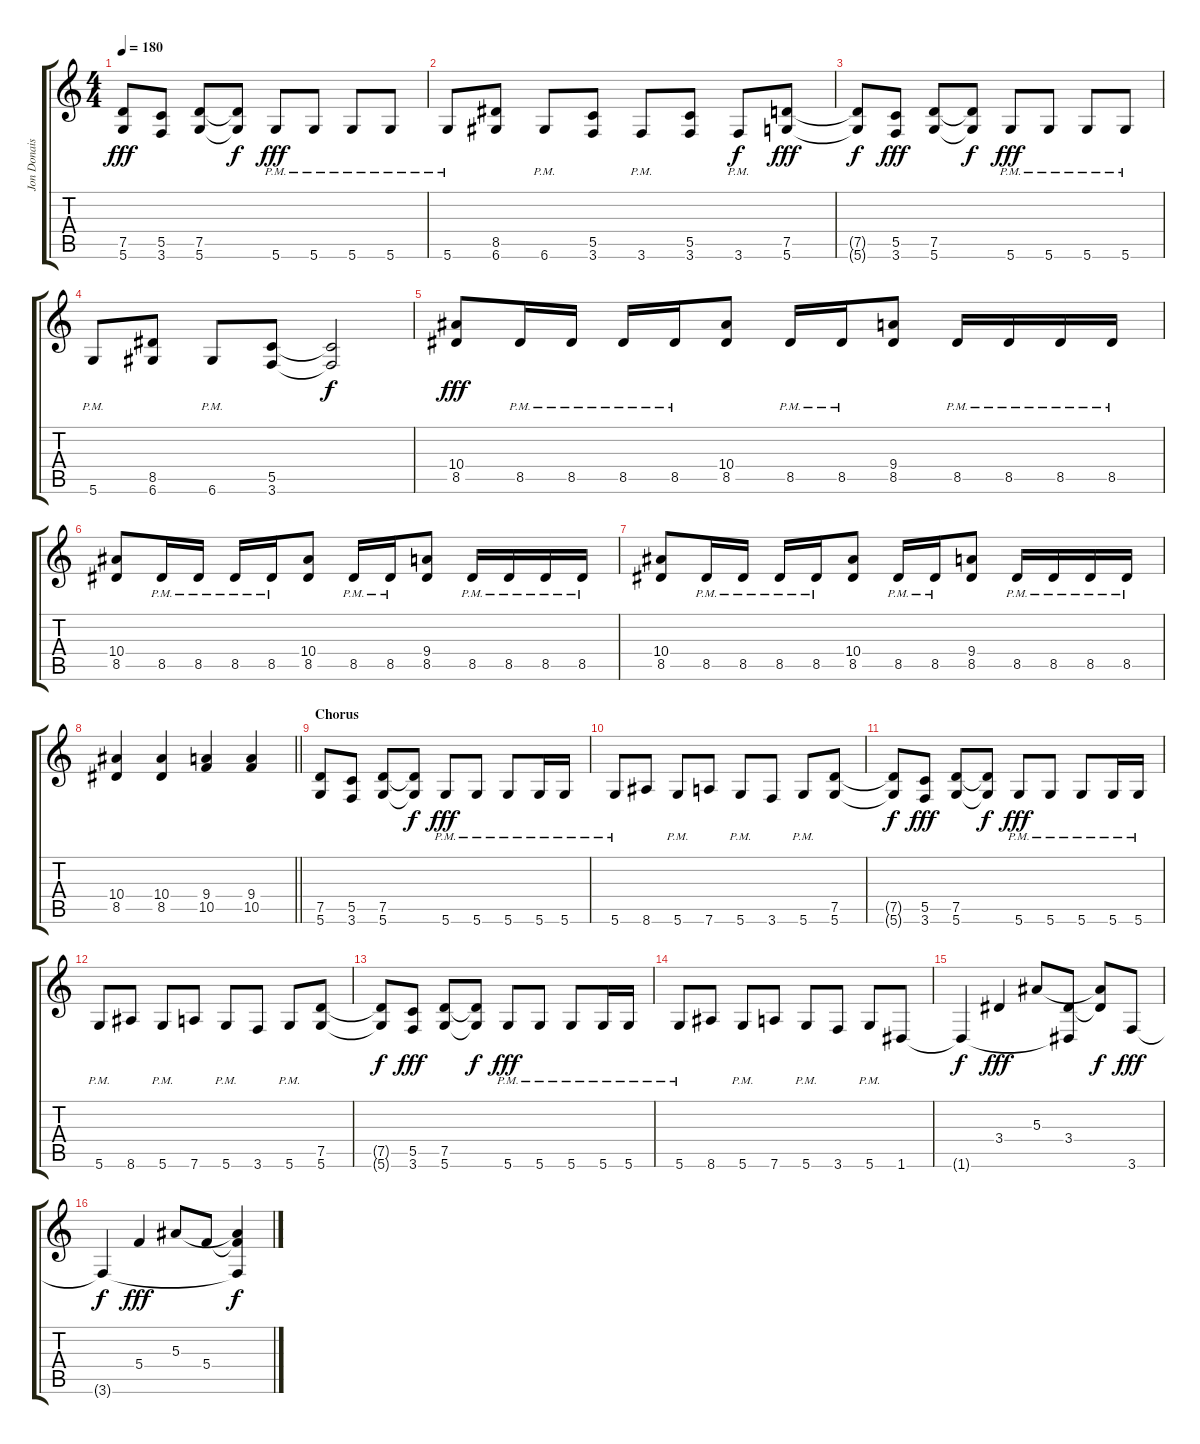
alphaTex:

\track ("Jon Donais" "Jon Donais") {instrument distortionguitar}
\staff {score tabs}
\tuning (D4 A3 F3 C3 G2 D2) {hide}
\ts (4 4)
\tempo 180
\clef g2
\ks c
(7.5 5.6).8{dy fff} (5.5 3.6).8 (7.5 5.6).8 (7.5{t} 5.6{t}).8{dy f} 5.6{pm}.8{dy fff} 5.6{pm}.8 5.6{pm}.8 5.6{pm}.8 |
5.6{pm}.8 (8.5 6.6).8 6.6{pm}.8 (5.5 3.6).8 3.6{pm}.8 (5.5 3.6).8 3.6{pm}.8{dy f} (7.5 5.6).8{dy fff} |
(7.5{t} 5.6{t}).8{dy f} (5.5 3.6).8{dy fff} (7.5 5.6).8 (7.5{t} 5.6{t}).8{dy f} 5.6{pm}.8{dy fff} 5.6{pm}.8 5.6{pm}.8 5.6{pm}.8 |
5.6{pm}.8 (8.5 6.6).8 6.6{pm}.8 (5.5 3.6).8 (5.5{t} 3.6{t}).2{dy f} |
(10.4 8.5).8{dy fff} 8.5{pm}.16 8.5{pm}.16 8.5{pm}.16 8.5{pm}.16 (10.4 8.5).8 8.5{pm}.16 8.5{pm}.16 (9.4 8.5).8 8.5{pm}.16 8.5{pm}.16 8.5{pm}.16 8.5{pm}.16 |
(10.4 8.5).8 8.5{pm}.16 8.5{pm}.16 8.5{pm}.16 8.5{pm}.16 (10.4 8.5).8 8.5{pm}.16 8.5{pm}.16 (9.4 8.5).8 8.5{pm}.16 8.5{pm}.16 8.5{pm}.16 8.5{pm}.16 |
(10.4 8.5).8 8.5{pm}.16 8.5{pm}.16 8.5{pm}.16 8.5{pm}.16 (10.4 8.5).8 8.5{pm}.16 8.5{pm}.16 (9.4 8.5).8 8.5{pm}.16 8.5{pm}.16 8.5{pm}.16 8.5{pm}.16 |
\barLineRight lightlight
(10.4 8.5).4 (10.4 8.5).4 (9.4 10.5).4 (9.4 10.5).4 |
\section ("" "Chorus")
(7.5 5.6).8 (5.5 3.6).8 (7.5 5.6).8 (7.5{t} 5.6{t}).8{dy f} 5.6{pm}.8{dy fff} 5.6{pm}.8 5.6{pm}.8 5.6{pm}.16 5.6{pm}.16 |
5.6{pm}.8 8.6.8 5.6{pm}.8 7.6.8 5.6{pm}.8 3.6.8 5.6{pm}.8 (7.5 5.6).8 |
(7.5{t} 5.6{t}).8{dy f} (5.5 3.6).8{dy fff} (7.5 5.6).8 (7.5{t} 5.6{t}).8{dy f} 5.6{pm}.8{dy fff} 5.6{pm}.8 5.6{pm}.8 5.6{pm}.16 5.6{pm}.16 |
5.6{pm}.8 8.6.8 5.6{pm}.8 7.6.8 5.6{pm}.8 3.6.8 5.6{pm}.8 (7.5 5.6).8 |
(7.5{t} 5.6{t}).8{dy f} (5.5 3.6).8{dy fff} (7.5 5.6).8 (7.5{t} 5.6{t}).8{dy f} 5.6{pm}.8{dy fff} 5.6{pm}.8 5.6{pm}.8 5.6{pm}.16 5.6{pm}.16 |
5.6{pm}.8 8.6.8 5.6{pm}.8 7.6.8 5.6{pm}.8 3.6.8 5.6{pm}.8 1.6.8 |
1.6{t}.4{dy f} 3.4.4{dy fff} 5.3.8 (3.4 1.6{t}).8 (5.3{t} 3.4{t}).8{dy f} 3.6.8{dy fff} |
3.6{t}.4{dy f} 5.4.4{dy fff} 5.3.8 5.4.8 (5.3{t} 5.4{t} 3.6{t}).4{dy f}
